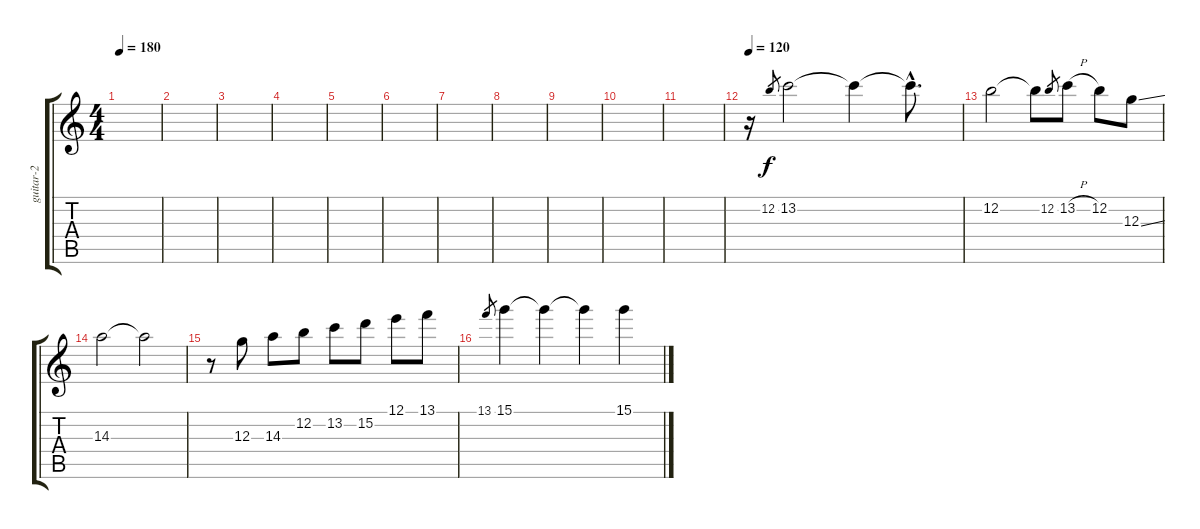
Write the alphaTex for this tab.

\track ("guitar-2" "guitar-2") {instrument distortionguitar}
\staff {score tabs}
\tuning (E4 B3 G3 D3 A2 E2) {hide}
\ts (4 4)
\tempo 180
\clef g2
\ks c
|
|
|
|
|
|
|
|
|
|
|
\tempo 120
r.16 12.2.8{gr} 13.2.2 13.2{t}.4 13.2{hac t}.8{d} |
12.2.2 12.2{t}.8 12.2.8{gr} 13.2{h}.8 12.2.8 12.3{ss}.8 |
14.3.2 14.3{t}.2 |
r.8 12.3.8 14.3.8 12.2.8 13.2.8 15.2.8 12.1.8 13.1.8 |
13.1.8{gr} 15.1.4 15.1{t}.4 15.1{t}.4 15.1.4
